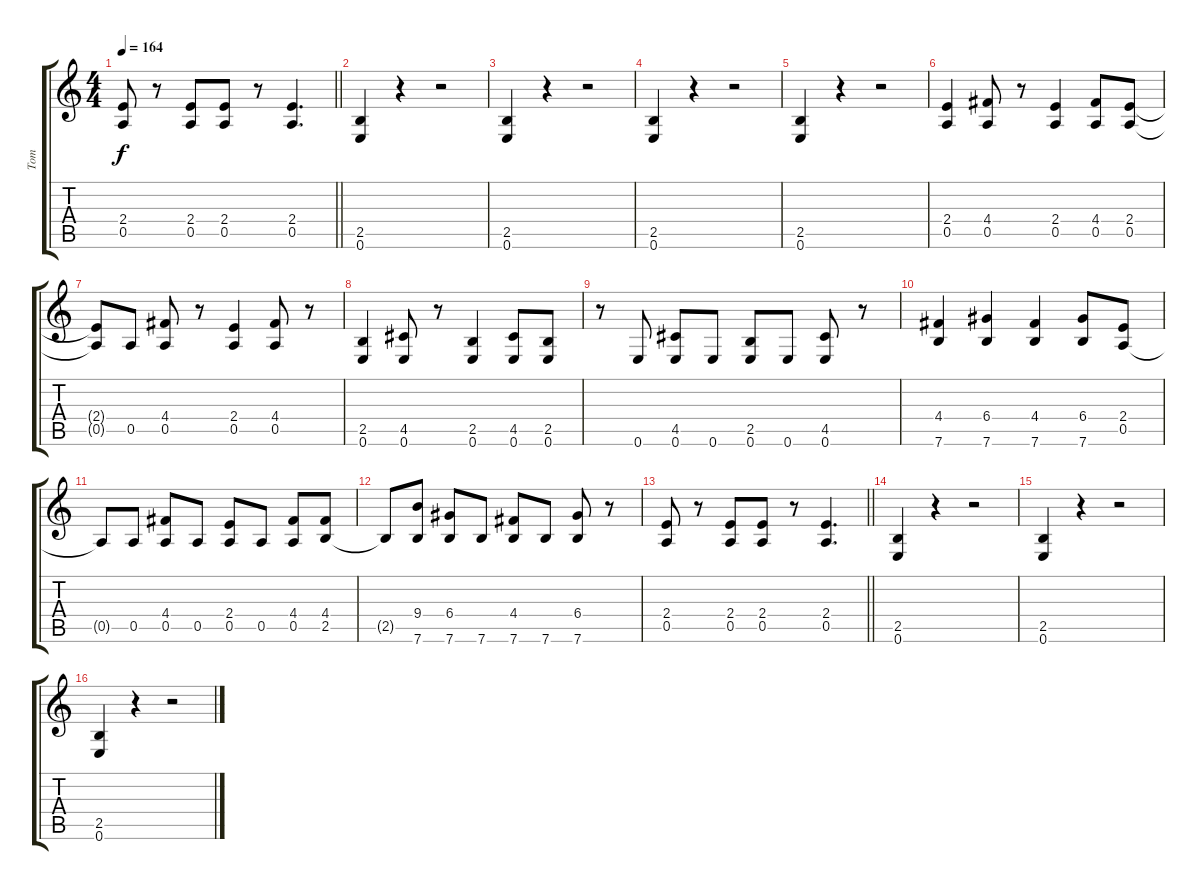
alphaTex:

\track ("Tom" "Tom") {instrument electricguitarclean}
\staff {score tabs}
\tuning (E4 B3 G3 D3 A2 E2) {hide}
\ts (4 4)
\tempo 164
\clef g2
\barLineRight lightlight
\ks c
(2.4 0.5).8{dy f} r.8 (2.4 0.5).8 (2.4 0.5).8 r.8 (2.4 0.5).4{d} |
(2.5 0.6).4 r.4 r.2 |
(2.5 0.6).4 r.4 r.2 |
(2.5 0.6).4 r.4 r.2 |
(2.5 0.6).4 r.4 r.2 |
(2.4 0.5).4 (4.4 0.5).8 r.8 (2.4 0.5).4 (4.4 0.5).8 (2.4 0.5).8 |
(2.4{t} 0.5{t}).8 0.5.8 (4.4 0.5).8 r.8 (2.4 0.5).4 (4.4 0.5).8 r.8 |
(2.5 0.6).4 (4.5 0.6).8 r.8 (2.5 0.6).4 (4.5 0.6).8 (2.5 0.6).8 |
r.8 0.6.8 (4.5 0.6).8 0.6.8 (2.5 0.6).8 0.6.8 (4.5 0.6).8 r.8 |
(4.4 7.6).4 (6.4 7.6).4 (4.4 7.6).4 (6.4 7.6).8 (2.4 0.5).8 |
0.5{t}.8 0.5.8 (4.4 0.5).8 0.5.8 (2.4 0.5).8 0.5.8 (4.4 0.5).8 (4.4 2.5).8 |
2.5{t}.8 (9.4 7.6).8 (6.4 7.6).8 7.6.8 (4.4 7.6).8 7.6.8 (6.4 7.6).8 r.8 |
\barLineRight lightlight
(2.4 0.5).8 r.8 (2.4 0.5).8 (2.4 0.5).8 r.8 (2.4 0.5).4{d} |
(2.5 0.6).4 r.4 r.2 |
(2.5 0.6).4 r.4 r.2 |
(2.5 0.6).4 r.4 r.2
